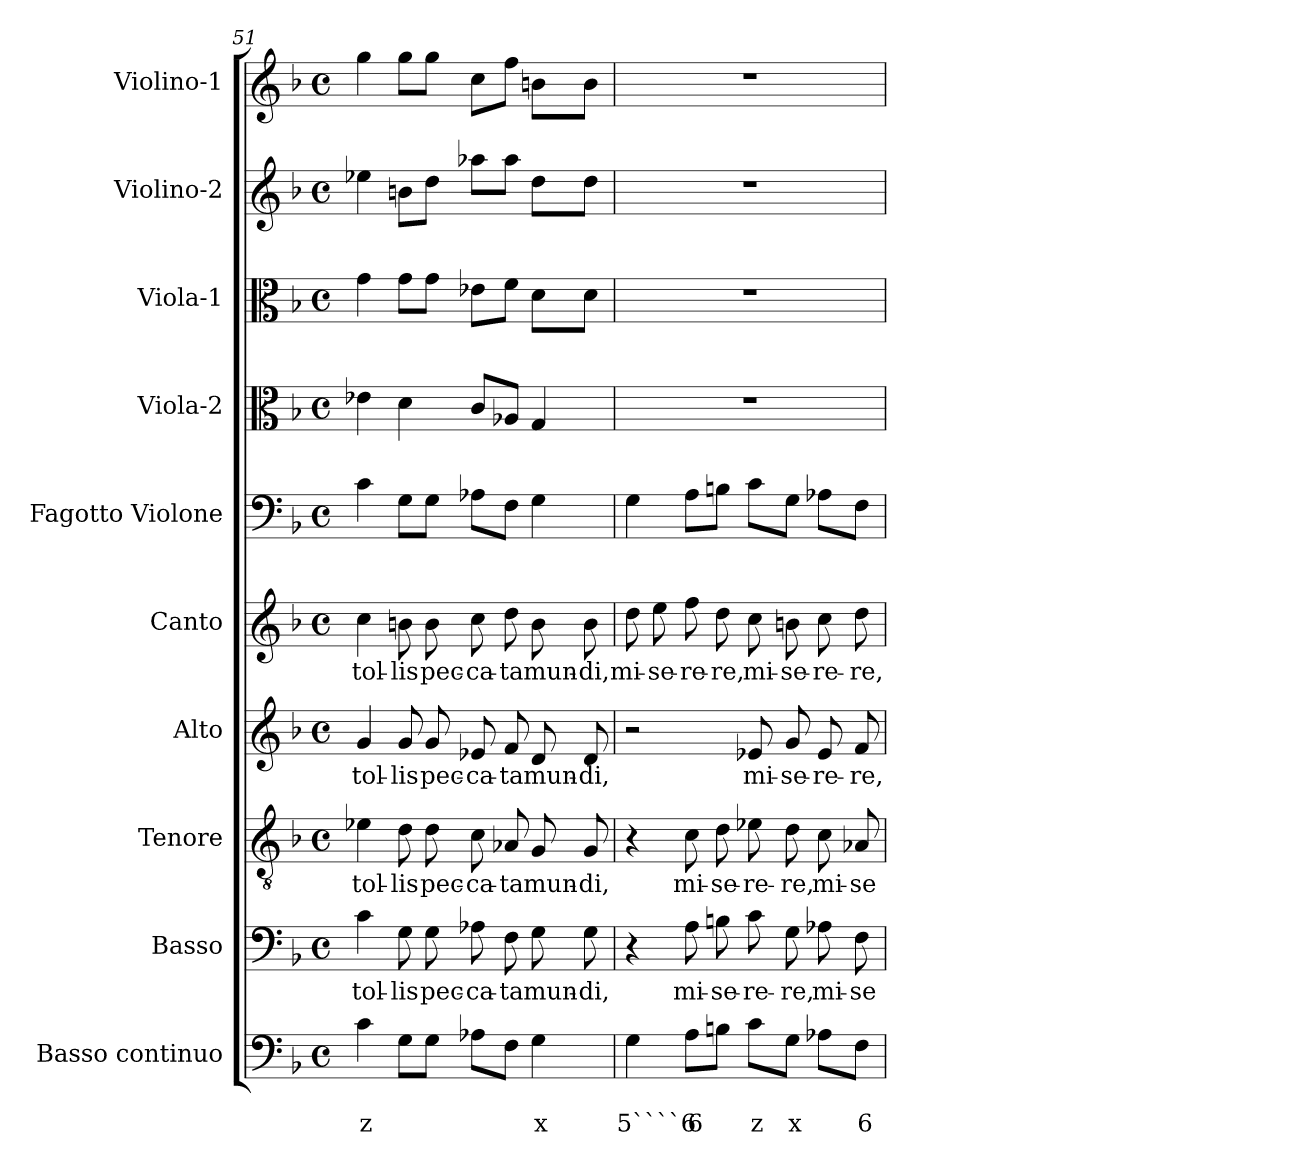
**kern	**text	**text	**kern	**text	**kern	**text	**kern	**text	**kern	**text	**kern	**kern	**kern	**kern	**kern
*part10	*part10	*part10	*part9	*part9	*part8	*part8	*part7	*part7	*part6	*part6	*part5	*part4	*part3	*part2	*part1
*staff10	*staff10	*staff10	*staff9	*staff9	*staff8	*staff8	*staff7	*staff7	*staff6	*staff6	*staff5	*staff4	*staff3	*staff2	*staff1
*I"Basso continuo	*	*	*I"Basso	*	*I"Tenore	*	*I"Alto	*	*I"Canto	*	*I"Fagotto Violone	*I"Viola-2	*I"Viola-1	*I"Violino-2	*I"Violino-1
*clefF4	*	*	*clefF4	*	*clefGv2	*	*clefG2	*	*clefG2	*	*clefF4	*clefC3	*clefC3	*clefG2	*clefG2
*k[b-]	*	*	*k[b-]	*	*k[b-]	*	*k[b-]	*	*k[b-]	*	*k[b-]	*k[b-]	*k[b-]	*k[b-]	*k[b-]
*F:	*	*	*F:	*	*F:	*	*F:	*	*F:	*	*F:	*F:	*F:	*F:	*F:
*M4/4	*	*	*M4/4	*	*M4/4	*	*M4/4	*	*M4/4	*	*M4/4	*M4/4	*M4/4	*M4/4	*M4/4
*met(c)	*	*	*met(c)	*	*met(c)	*	*met(c)	*	*met(c)	*	*met(c)	*met(c)	*met(c)	*met(c)	*met(c)
=51	=51	=51	=51	=51	=51	=51	=51	=51	=51	=51	=51	=51	=51	=51	=51
!	!	!LO:LY:b	!	!	!	!	!	!	!	!	!	!	!	!	!
!	!	!	!	!LO:LY:b	!	!	!	!	!	!	!	!	!	!	!
!	!	!	!	!	!	!LO:LY:b	!	!	!	!	!	!	!	!	!
!	!	!	!	!	!	!	!	!LO:LY:b	!	!	!	!	!	!	!
!	!	!	!	!	!	!	!	!	!	!LO:LY:b	!	!	!	!	!
4c\	.	z	4c\	tol-	4e-X\	tol-	4g/	tol-	4cc\	tol-	4c\	4e-X\	4g\	4ee-X\	4gg\
!	!	!	!	!LO:LY:b	!	!	!	!	!	!	!	!	!	!	!
!	!	!	!	!	!	!LO:LY:b	!	!	!	!	!	!	!	!	!
!	!	!	!	!	!	!	!	!LO:LY:b	!	!	!	!	!	!	!
!	!	!	!	!	!	!	!	!	!	!LO:LY:b	!	!	!	!	!
8G\L	.	.	8G\	-lis	8d\	-lis	8g/	-lis	8bn\	-lis	8G\L	4d\	8g\L	8bn\L	8gg\L
!	!	!	!	!LO:LY:b	!	!	!	!	!	!	!	!	!	!	!
!	!	!	!	!	!	!LO:LY:b	!	!	!	!	!	!	!	!	!
!	!	!	!	!	!	!	!	!LO:LY:b	!	!	!	!	!	!	!
!	!	!	!	!	!	!	!	!	!	!LO:LY:b	!	!	!	!	!
8G\J	.	.	8G\	pec-	8d\	pec-	8g/	pec-	8b\	pec-	8G\J	.	8g\J	8dd\J	8gg\J
!	!	!	!	!LO:LY:b	!	!	!	!	!	!	!	!	!	!	!
!	!	!	!	!	!	!LO:LY:b	!	!	!	!	!	!	!	!	!
!	!	!	!	!	!	!	!	!LO:LY:b	!	!	!	!	!	!	!
!	!	!	!	!	!	!	!	!	!	!LO:LY:b	!	!	!	!	!
8A-X\L	.	.	8A-X\	-ca-	8c\	-ca-	8e-X/	-ca-	8cc\	-ca-	8A-X\L	8c/L	8e-X\L	8aa-X\L	8cc\L
!	!	!	!	!LO:LY:b	!	!	!	!	!	!	!	!	!	!	!
!	!	!	!	!	!	!LO:LY:b	!	!	!	!	!	!	!	!	!
!	!	!	!	!	!	!	!	!LO:LY:b	!	!	!	!	!	!	!
!	!	!	!	!	!	!	!	!	!	!LO:LY:b	!	!	!	!	!
8F\J	.	.	8F\	-ta	8A-X/	-ta	8f/	-ta	8dd\	-ta	8F\J	8A-X/J	8f\J	8aa-\J	8ff\J
!	!	!LO:LY:b	!	!	!	!	!	!	!	!	!	!	!	!	!
!	!	!	!	!LO:LY:b	!	!	!	!	!	!	!	!	!	!	!
!	!	!	!	!	!	!LO:LY:b	!	!	!	!	!	!	!	!	!
!	!	!	!	!	!	!	!	!LO:LY:b	!	!	!	!	!	!	!
!	!	!	!	!	!	!	!	!	!	!LO:LY:b	!	!	!	!	!
4G\	.	x	8G\	mun-	8G/	mun-	8d/	mun-	8b\	mun-	4G\	4G/	8d\L	8dd\L	8bn\L
!	!	!	!	!LO:LY:b	!	!	!	!	!	!	!	!	!	!	!
!	!	!	!	!	!	!LO:LY:b	!	!	!	!	!	!	!	!	!
!	!	!	!	!	!	!	!	!LO:LY:b	!	!	!	!	!	!	!
!	!	!	!	!	!	!	!	!	!	!LO:LY:b	!	!	!	!	!
.	.	.	8G\	-di,	8G/	-di,	8d/	-di,	8b\	-di,	.	.	8d\J	8dd\J	8b\J
!!LO:PB:g=z
=52	=52	=52	=52	=52	=52	=52	=52	=52	=52	=52	=52	=52	=52	=52	=52
!	!	!LO:LY:b	!	!	!	!	!	!	!	!	!	!	!	!	!
!	!	!	!	!	!	!	!	!	!	!LO:LY:b	!	!	!	!	!
4G\	.	5````6	4r	.	4r	.	2r	.	8dd\	mi-	4G\	1r	1r	1r	1r
!	!	!	!	!	!	!	!	!	!	!LO:LY:b	!	!	!	!	!
.	.	.	.	.	.	.	.	.	8ee\	-se-	.	.	.	.	.
!	!	!LO:LY:b	!	!	!	!	!	!	!	!	!	!	!	!	!
!	!	!	!	!LO:LY:b	!	!	!	!	!	!	!	!	!	!	!
!	!	!	!	!	!	!LO:LY:b	!	!	!	!	!	!	!	!	!
!	!	!	!	!	!	!	!	!	!	!LO:LY:b	!	!	!	!	!
8A\L	.	6	8A\	mi-	8c\	mi-	.	.	8ff\	-re-	8A\L	.	.	.	.
!	!	!	!	!LO:LY:b	!	!	!	!	!	!	!	!	!	!	!
!	!	!	!	!	!	!LO:LY:b	!	!	!	!	!	!	!	!	!
!	!	!	!	!	!	!	!	!	!	!LO:LY:b	!	!	!	!	!
8Bn\J	.	.	8Bn\	-se-	8d\	-se-	.	.	8dd\	-re,	8Bn\J	.	.	.	.
!	!	!LO:LY:b	!	!	!	!	!	!	!	!	!	!	!	!	!
!	!	!	!	!LO:LY:b	!	!	!	!	!	!	!	!	!	!	!
!	!	!	!	!	!	!LO:LY:b	!	!	!	!	!	!	!	!	!
!	!	!	!	!	!	!	!	!LO:LY:b	!	!	!	!	!	!	!
!	!	!	!	!	!	!	!	!	!	!LO:LY:b	!	!	!	!	!
8c\L	.	z	8c\	-re-	8e-X\	-re-	8e-X/	mi-	8cc\	mi-	8c\L	.	.	.	.
!	!	!LO:LY:b	!	!	!	!	!	!	!	!	!	!	!	!	!
!	!	!	!	!LO:LY:b	!	!	!	!	!	!	!	!	!	!	!
!	!	!	!	!	!	!LO:LY:b	!	!	!	!	!	!	!	!	!
!	!	!	!	!	!	!	!	!LO:LY:b	!	!	!	!	!	!	!
!	!	!	!	!	!	!	!	!	!	!LO:LY:b	!	!	!	!	!
8G\J	.	x	8G\	-re,	8d\	-re,	8g/	-se-	8bn\	-se-	8G\J	.	.	.	.
!	!	!	!	!LO:LY:b	!	!	!	!	!	!	!	!	!	!	!
!	!	!	!	!	!	!LO:LY:b	!	!	!	!	!	!	!	!	!
!	!	!	!	!	!	!	!	!LO:LY:b	!	!	!	!	!	!	!
!	!	!	!	!	!	!	!	!	!	!LO:LY:b	!	!	!	!	!
8A-X\L	.	.	8A-X\	mi-	8c\	mi-	8e-/	-re-	8cc\	-re-	8A-X\L	.	.	.	.
!	!	!LO:LY:b	!	!	!	!	!	!	!	!	!	!	!	!	!
!	!	!	!	!LO:LY:b	!	!	!	!	!	!	!	!	!	!	!
!	!	!	!	!	!	!LO:LY:b	!	!	!	!	!	!	!	!	!
!	!	!	!	!	!	!	!	!LO:LY:b	!	!	!	!	!	!	!
!	!	!	!	!	!	!	!	!	!	!LO:LY:b	!	!	!	!	!
8F\J	.	6	8F\	-se-	8A-X/	-se-	8f/	-re,	8dd\	-re,	8F\J	.	.	.	.
=	=	=	=	=	=	=	=	=	=	=	=	=	=	=	=
*-	*-	*-	*-	*-	*-	*-	*-	*-	*-	*-	*-	*-	*-	*-	*-
